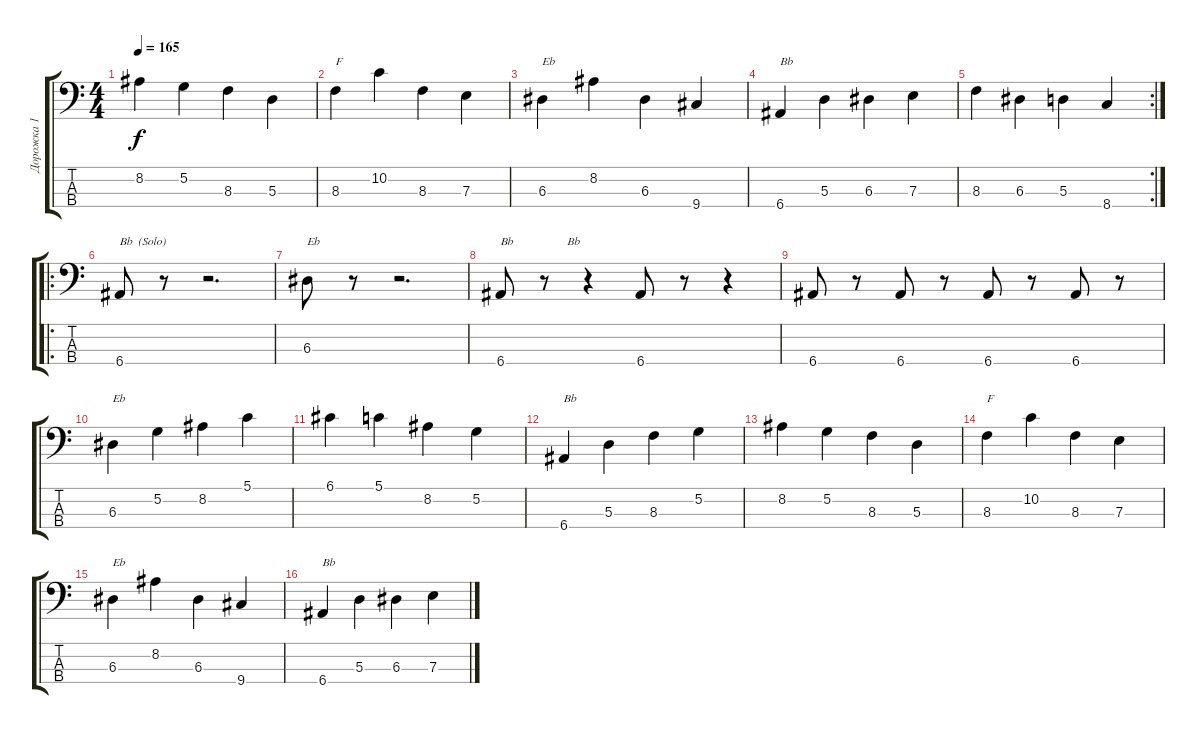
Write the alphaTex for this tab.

\track ("Дорожка 1" "Дорожка 1") {instrument acousticguitarsteel}
\staff {score tabs}
\tuning (G2 D2 A1 E1) {hide}
\ts (4 4)
\tempo 165
\clef f4
\ks c
8.2.4{dy f} 5.2.4 8.3.4 5.3.4 |
8.3.4{txt "F"} 10.2.4 8.3.4 7.3.4 |
6.3.4{txt "Eb"} 8.2.4 6.3.4 9.4.4 |
6.4.4{txt "Bb"} 5.3.4 6.3.4 7.3.4 |
\rc 2
8.3.4 6.3.4 5.3.4 8.4.4 |
\ro
6.4.8{txt "Bb  (Solo)"} r.8 r.2{d} |
6.3.8{txt "Eb"} r.8 r.2{d} |
6.4.8{txt "Bb                  Bb"} r.8 r.4 6.4.8 r.8 r.4 |
6.4.8 r.8 6.4.8 r.8 6.4.8 r.8 6.4.8 r.8 |
6.3.4{txt "Eb"} 5.2.4 8.2.4 5.1.4 |
6.1.4 5.1.4 8.2.4 5.2.4 |
6.4.4{txt "Bb"} 5.3.4 8.3.4 5.2.4 |
8.2.4 5.2.4 8.3.4 5.3.4 |
8.3.4{txt "F"} 10.2.4 8.3.4 7.3.4 |
6.3.4{txt "Eb"} 8.2.4 6.3.4 9.4.4 |
6.4.4{txt "Bb"} 5.3.4 6.3.4 7.3.4
